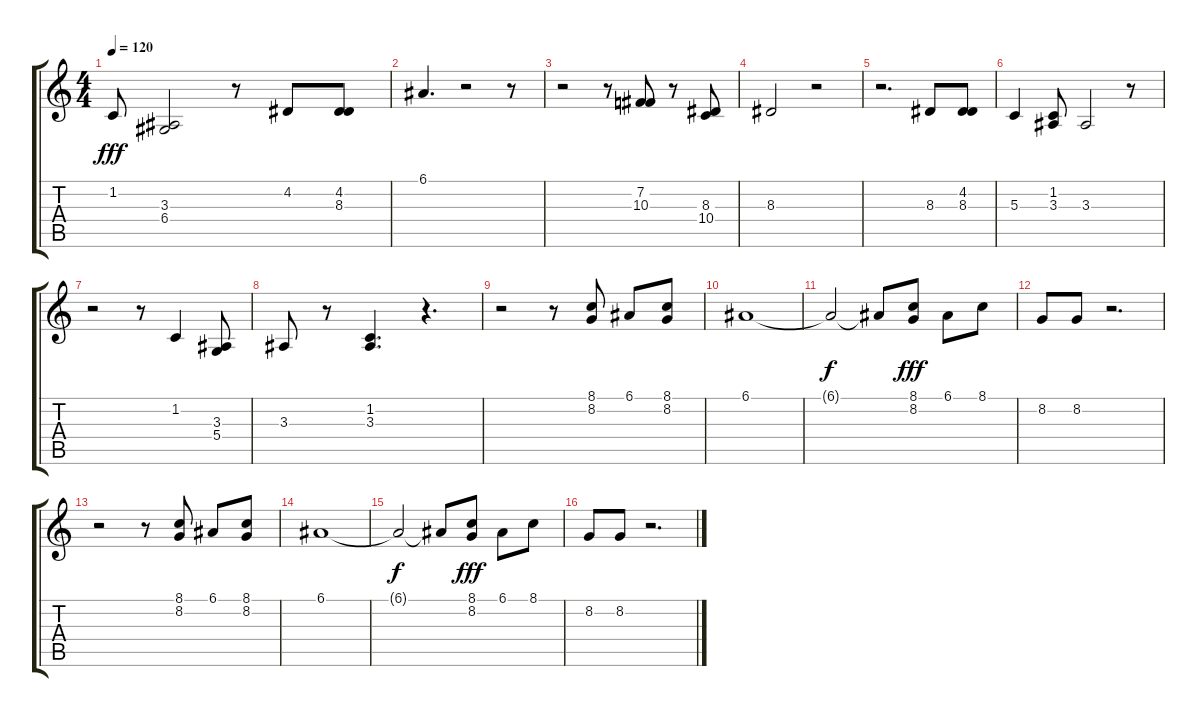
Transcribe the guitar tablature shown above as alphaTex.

\track "" {instrument electricgrandpiano}
\staff {score tabs}
\tuning (E4 B3 G3 D3 A2 E2) {hide}
\ts (4 4)
\tempo 120
\clef g2
\ks c
1.2.8{dy fff} (3.3 6.4).2 r.8 4.2.8 (4.2 8.3).8 |
6.1.4{d} r.2 r.8 |
r.2 r.8 (7.2 10.3).8 r.8 (8.3 10.4).8 |
8.3.2 r.2 |
r.2{d} 8.3.8 (4.2 8.3).8 |
5.3.4 (1.2 3.3).8 3.3.2 r.8 |
r.2 r.8 1.2.4 (3.3 5.4).8 |
3.3.8 r.8 (1.2 3.3).4{d} r.4{d} |
r.2 r.8 (8.1 8.2).8 6.1.8 (8.1 8.2).8 |
6.1.1 |
6.1{t}.2{dy f} 6.1{t}.8 (8.1 8.2).8{dy fff} 6.1.8 8.1.8 |
8.2.8 8.2.8 r.2{d} |
r.2 r.8 (8.1 8.2).8 6.1.8 (8.1 8.2).8 |
6.1.1 |
6.1{t}.2{dy f} 6.1{t}.8 (8.1 8.2).8{dy fff} 6.1.8 8.1.8 |
8.2.8 8.2.8 r.2{d}
